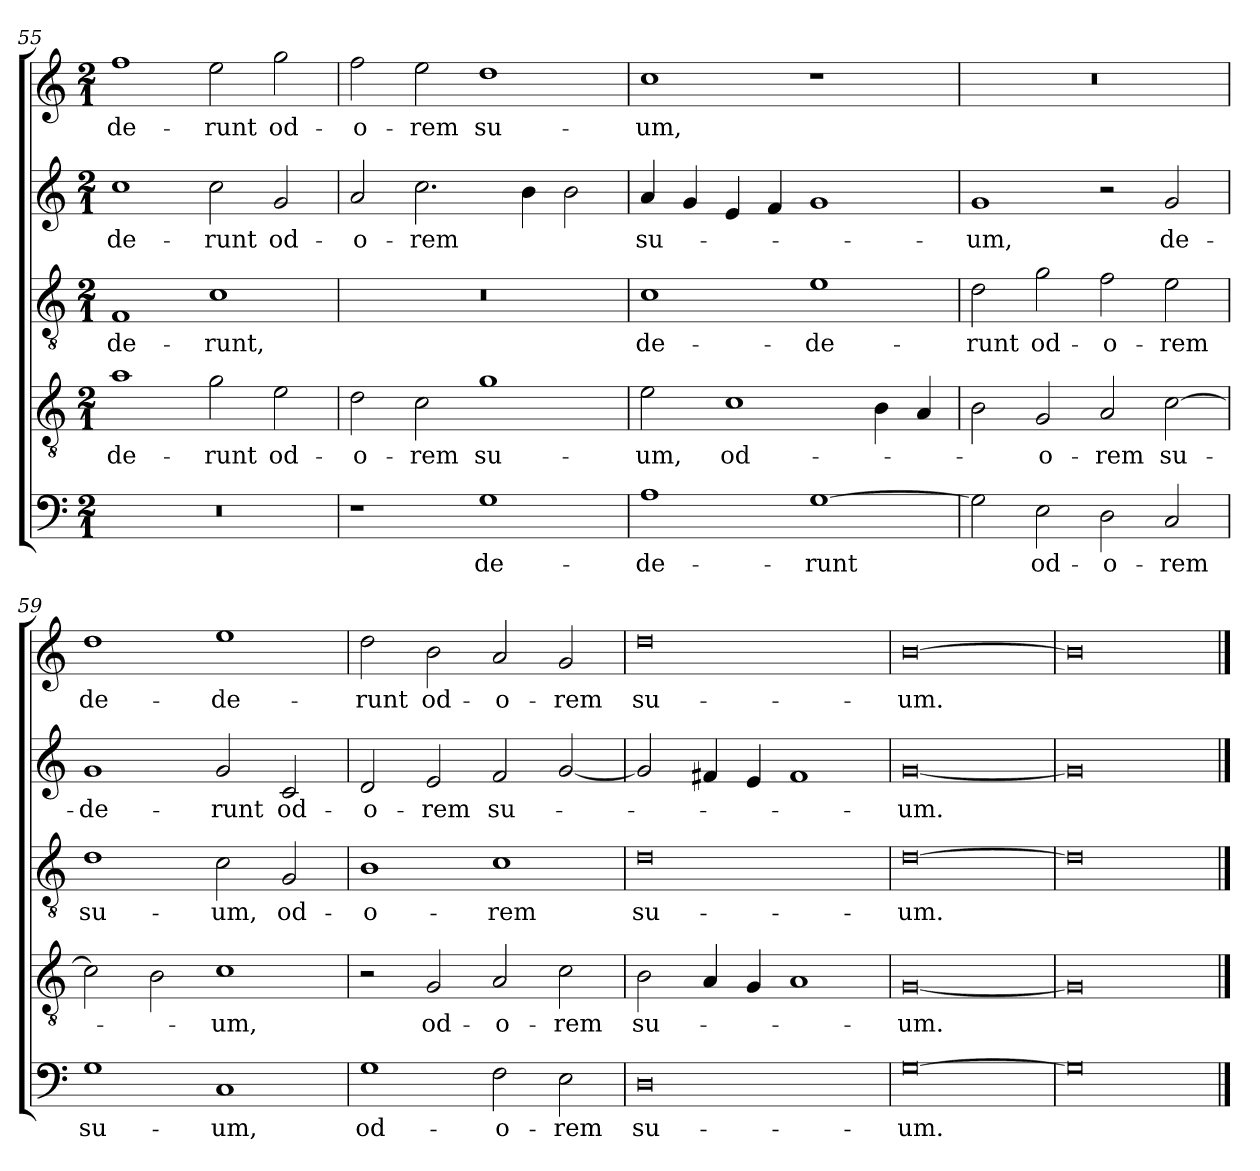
**kern	**text	**kern	**text	**kern	**text	**kern	**text	**kern	**text
*part5	*part5	*part4	*part4	*part3	*part3	*part2	*part2	*part1	*part1
*staff5	*staff5	*staff4	*staff4	*staff3	*staff3	*staff2	*staff2	*staff1	*staff1
!!LO:LB:g=z
*clefF4	*	*clefGv2	*	*clefGv2	*	*clefG2	*	*clefG2	*
*k[]	*	*k[]	*	*k[]	*	*k[]	*	*k[]	*
*C:	*	*C:	*	*C:	*	*C:	*	*C:	*
*M2/1	*	*M2/1	*	*M2/1	*	*M2/1	*	*M2/1	*
=55	=55	=55	=55	=55	=55	=55	=55	=55	=55
!	!	!	!LO:LY:b	!	!LO:LY:b	!	!LO:LY:b	!	!LO:LY:b
0r	.	1a	-de-	1F	-de-	1cc	-de-	1ff	-de-
!	!	!	!LO:LY:b	!	!LO:LY:b	!	!LO:LY:b	!	!LO:LY:b
.	.	2g\	-runt	1c	-runt,	2cc\	-runt	2ee\	-runt
!	!	!	!LO:LY:b	!	!	!	!LO:LY:b	!	!LO:LY:b
.	.	2e\	od-	.	.	2g/	od-	2gg\	od-
=56	=56	=56	=56	=56	=56	=56	=56	=56	=56
!	!	!	!LO:LY:b	!	!	!	!LO:LY:b	!	!LO:LY:b
1r	.	2d\	-o-	0r	.	2a/	-o-	2ff\	-o-
!	!	!	!LO:LY:b	!	!	!	!LO:LY:b	!	!LO:LY:b
.	.	2c\	-rem	.	.	2.cc\	-rem	2ee\	-rem
!	!LO:LY:b	!	!LO:LY:b	!	!	!	!	!	!LO:LY:b
1G	de-	1g	su-	.	.	.	.	1dd	su-
.	.	.	.	.	.	4b\	.	.	.
.	.	.	.	.	.	2b\	.	.	.
=57	=57	=57	=57	=57	=57	=57	=57	=57	=57
!	!LO:LY:b	!	!LO:LY:b	!	!LO:LY:b	!	!LO:LY:b	!	!LO:LY:b
1A	-de-	2e\	-um,	1c	de-	4a/	su-	1cc	-um,
.	.	.	.	.	.	4g/	.	.	.
!	!	!	!LO:LY:b	!	!	!	!	!	!
.	.	1c	od-	.	.	4e/	.	.	.
.	.	.	.	.	.	4f/	.	.	.
!	!LO:LY:b	!	!	!	!LO:LY:b	!	!	!	!
[1G	-runt	.	.	1e	-de-	1g	.	1r	.
.	.	4B\	.	.	.	.	.	.	.
.	.	4A/	.	.	.	.	.	.	.
=58	=58	=58	=58	=58	=58	=58	=58	=58	=58
!	!	!	!	!	!LO:LY:b	!	!LO:LY:b	!	!
2G\]	.	2B\	.	2d\	-runt	1g	-um,	0r	.
!	!LO:LY:b	!	!LO:LY:b	!	!LO:LY:b	!	!	!	!
2E\	od-	2G/	-o-	2g\	od-	.	.	.	.
!	!LO:LY:b	!	!LO:LY:b	!	!LO:LY:b	!	!	!	!
2D\	-o-	2A/	-rem	2f\	-o-	2r	.	.	.
!	!LO:LY:b	!	!LO:LY:b	!	!LO:LY:b	!	!LO:LY:b	!	!
2C/	-rem	[2c\	su-	2e\	-rem	2g/	de-	.	.
=59	=59	=59	=59	=59	=59	=59	=59	=59	=59
!	!LO:LY:b	!	!	!	!LO:LY:b	!	!LO:LY:b	!	!LO:LY:b
1G	su-	2c\]	.	1d	su-	1g	-de-	1dd	de-
.	.	2B\	.	.	.	.	.	.	.
!	!LO:LY:b	!	!LO:LY:b	!	!LO:LY:b	!	!LO:LY:b	!	!LO:LY:b
1C	-um,	1c	-um,	2c\	-um,	2g/	-runt	1ee	-de-
!	!	!	!	!	!LO:LY:b	!	!LO:LY:b	!	!
.	.	.	.	2G/	od-	2c/	od-	.	.
=60	=60	=60	=60	=60	=60	=60	=60	=60	=60
!	!LO:LY:b	!	!	!	!LO:LY:b	!	!LO:LY:b	!	!LO:LY:b
1G	od-	2r	.	1B	-o-	2d/	-o-	2dd\	-runt
!	!	!	!LO:LY:b	!	!	!	!LO:LY:b	!	!LO:LY:b
.	.	2G/	od-	.	.	2e/	-rem	2b\	od-
!	!LO:LY:b	!	!LO:LY:b	!	!LO:LY:b	!	!LO:LY:b	!	!LO:LY:b
2F\	-o-	2A/	-o-	1c	-rem	2f/	su-	2a/	-o-
!	!LO:LY:b	!	!LO:LY:b	!	!	!	!	!	!LO:LY:b
2E\	-rem	2c\	-rem	.	.	[2g/	.	2g/	-rem
!!LO:LB:g=z
=61	=61	=61	=61	=61	=61	=61	=61	=61	=61
!	!LO:LY:b	!	!LO:LY:b	!	!LO:LY:b	!	!	!	!LO:LY:b
0D	su-	2B\	su-	0d	su-	2g/]	.	0dd	su-
.	.	4A/	.	.	.	4f#X/	.	.	.
.	.	4G/	.	.	.	4e/	.	.	.
.	.	1A	.	.	.	1f#	.	.	.
=62	=62	=62	=62	=62	=62	=62	=62	=62	=62
!	!LO:LY:b	!	!LO:LY:b	!	!LO:LY:b	!	!LO:LY:b	!	!LO:LY:b
[0G	-um.	[0G	-um.	[0d	-um.	[0g	-um.	[0b	-um.
=63	=63	=63	=63	=63	=63	=63	=63	=63	=63
0G]	.	0G]	.	0d]	.	0g]	.	0b]	.
==	==	==	==	==	==	==	==	==	==
*-	*-	*-	*-	*-	*-	*-	*-	*-	*-
